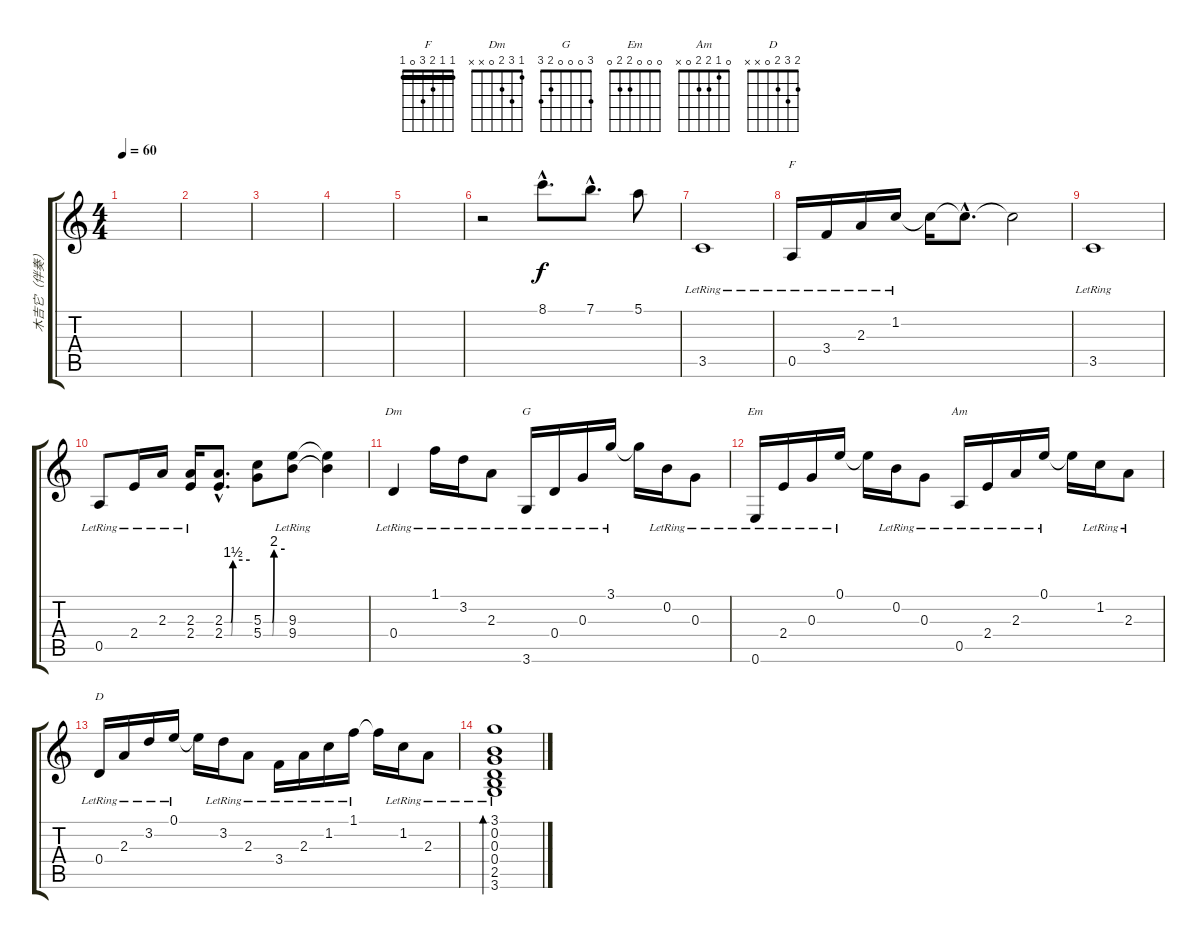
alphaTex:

\track ("木吉它（伴奏）" "木吉它（伴奏）") {instrument acousticguitarsteel}
\staff {score tabs}
\tuning (E4 B3 G3 D3 A2 E2) {hide}
\chord ("F" 1 1 2 3 0 1) {barre 1}
\chord ("Dm" 1 3 2 0 x x)
\chord ("G" 3 0 0 0 2 3)
\chord ("Em" 0 0 0 2 2 0)
\chord ("Am" 0 1 2 2 0 x)
\chord ("D" 2 3 2 0 x x)
\ts (4 4)
\tempo 60
\clef g2
\ks c
|
|
|
|
|
r.2 8.1{hac}.8{d} 7.1{hac}.8{d} 5.1.8 |
3.5{lr}.1 |
0.5{lr}.16{ch "F"} 3.4{lr}.16 2.3{lr}.16 1.2{lr}.16 1.2{t}.16 1.2{hac t}.8{d} 1.2{t}.2 |
3.5{lr}.1 |
0.5{lr}.8 2.4{lr}.16 2.3{lr}.16 (2.3{lr} 2.4{lr}).16 (2.3{be (custom 0 0 15 0 20 6 60 6) hac} 2.4{be (custom 0 0 15 0 20 6 60 6) hac}).8{d} (5.3{be (custom 0 0 25 0 30 8 60 8)} 5.4{be (custom 0 0 25 0 30 8 60 8)}).8 (9.3{lr} 9.4{lr}).8 (9.3{t} 9.4{t}).4 |
0.4{lr}.4{ch "Dm"} 1.1{lr}.16 3.2{lr}.16 2.3{lr}.8 3.6{lr}.16{ch "G"} 0.4{lr}.16 0.3{lr}.16 3.1{lr}.16 3.1{t}.16 0.2{lr}.16 0.3{lr}.8 |
0.6{lr}.16{ch "Em"} 2.4{lr}.16 0.3{lr}.16 0.1{lr}.16 0.1{t}.16 0.2{lr}.16 0.3{lr}.8 0.5{lr}.16{ch "Am"} 2.4{lr}.16 2.3{lr}.16 0.1{lr}.16 0.1{t}.16 1.2{lr}.16 2.3{lr}.8 |
0.4{lr}.16{ch "D"} 2.3{lr}.16 3.2{lr}.16 0.1{lr}.16 0.1{t}.16 3.2{lr}.16 2.3{lr}.8 3.4{lr}.16 2.3{lr}.16 1.2{lr}.16 1.1{lr}.16 1.1{t}.16 1.2{lr}.16 2.3{lr}.8 |
(3.1{lr} 0.2{lr} 0.3{lr} 0.4{lr} 2.5{lr} 3.6{lr}).1{bd 60}
